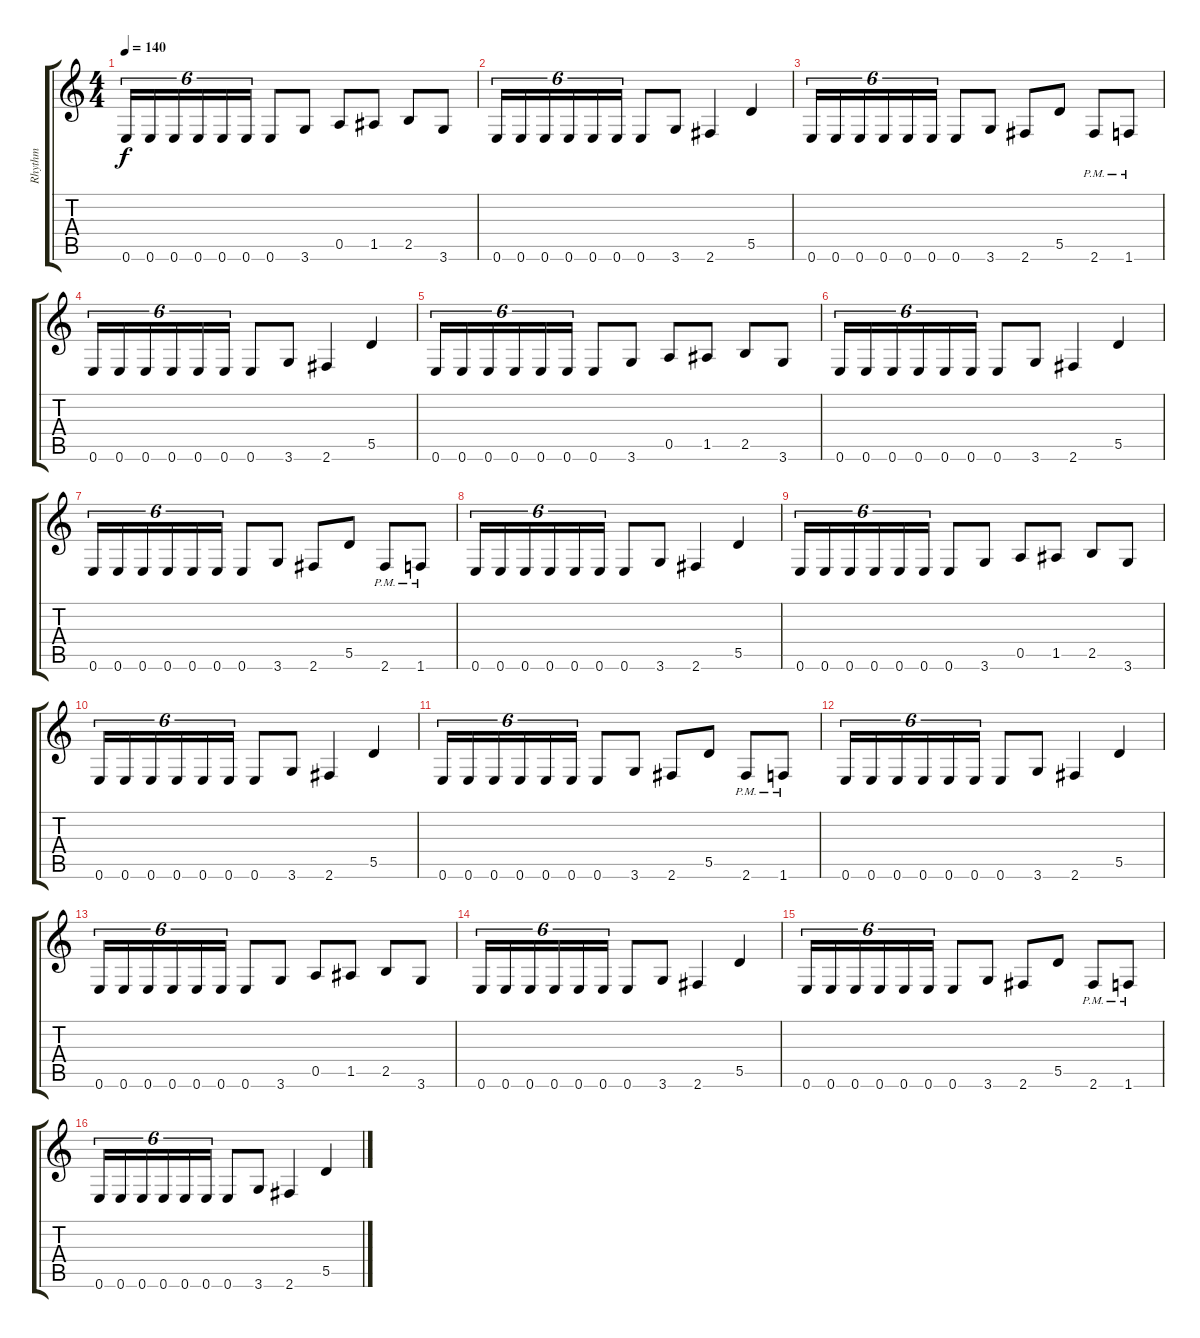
\track ("Rhythm" "Rhythm") {instrument distortionguitar}
\staff {score tabs}
\tuning (E4 B3 G3 D3 A2 E2) {hide}
\ts (4 4)
\tempo 140
\clef g2
\ks c
0.6.16{tu (6 4) dy f} 0.6.16{tu (6 4)} 0.6.16{tu (6 4)} 0.6.16{tu (6 4)} 0.6.16{tu (6 4)} 0.6.16{tu (6 4)} 0.6.8 3.6.8 0.5.8 1.5.8 2.5.8 3.6.8 |
0.6.16{tu (6 4)} 0.6.16{tu (6 4)} 0.6.16{tu (6 4)} 0.6.16{tu (6 4)} 0.6.16{tu (6 4)} 0.6.16{tu (6 4)} 0.6.8 3.6.8 2.6.4 5.5.4 |
0.6.16{tu (6 4)} 0.6.16{tu (6 4)} 0.6.16{tu (6 4)} 0.6.16{tu (6 4)} 0.6.16{tu (6 4)} 0.6.16{tu (6 4)} 0.6.8 3.6.8 2.6.8 5.5.8 2.6{pm}.8 1.6{pm}.8 |
0.6.16{tu (6 4)} 0.6.16{tu (6 4)} 0.6.16{tu (6 4)} 0.6.16{tu (6 4)} 0.6.16{tu (6 4)} 0.6.16{tu (6 4)} 0.6.8 3.6.8 2.6.4 5.5.4 |
0.6.16{tu (6 4)} 0.6.16{tu (6 4)} 0.6.16{tu (6 4)} 0.6.16{tu (6 4)} 0.6.16{tu (6 4)} 0.6.16{tu (6 4)} 0.6.8 3.6.8 0.5.8 1.5.8 2.5.8 3.6.8 |
0.6.16{tu (6 4)} 0.6.16{tu (6 4)} 0.6.16{tu (6 4)} 0.6.16{tu (6 4)} 0.6.16{tu (6 4)} 0.6.16{tu (6 4)} 0.6.8 3.6.8 2.6.4 5.5.4 |
0.6.16{tu (6 4)} 0.6.16{tu (6 4)} 0.6.16{tu (6 4)} 0.6.16{tu (6 4)} 0.6.16{tu (6 4)} 0.6.16{tu (6 4)} 0.6.8 3.6.8 2.6.8 5.5.8 2.6{pm}.8 1.6{pm}.8 |
0.6.16{tu (6 4)} 0.6.16{tu (6 4)} 0.6.16{tu (6 4)} 0.6.16{tu (6 4)} 0.6.16{tu (6 4)} 0.6.16{tu (6 4)} 0.6.8 3.6.8 2.6.4 5.5.4 |
0.6.16{tu (6 4)} 0.6.16{tu (6 4)} 0.6.16{tu (6 4)} 0.6.16{tu (6 4)} 0.6.16{tu (6 4)} 0.6.16{tu (6 4)} 0.6.8 3.6.8 0.5.8 1.5.8 2.5.8 3.6.8 |
0.6.16{tu (6 4)} 0.6.16{tu (6 4)} 0.6.16{tu (6 4)} 0.6.16{tu (6 4)} 0.6.16{tu (6 4)} 0.6.16{tu (6 4)} 0.6.8 3.6.8 2.6.4 5.5.4 |
0.6.16{tu (6 4)} 0.6.16{tu (6 4)} 0.6.16{tu (6 4)} 0.6.16{tu (6 4)} 0.6.16{tu (6 4)} 0.6.16{tu (6 4)} 0.6.8 3.6.8 2.6.8 5.5.8 2.6{pm}.8 1.6{pm}.8 |
0.6.16{tu (6 4)} 0.6.16{tu (6 4)} 0.6.16{tu (6 4)} 0.6.16{tu (6 4)} 0.6.16{tu (6 4)} 0.6.16{tu (6 4)} 0.6.8 3.6.8 2.6.4 5.5.4 |
0.6.16{tu (6 4)} 0.6.16{tu (6 4)} 0.6.16{tu (6 4)} 0.6.16{tu (6 4)} 0.6.16{tu (6 4)} 0.6.16{tu (6 4)} 0.6.8 3.6.8 0.5.8 1.5.8 2.5.8 3.6.8 |
0.6.16{tu (6 4)} 0.6.16{tu (6 4)} 0.6.16{tu (6 4)} 0.6.16{tu (6 4)} 0.6.16{tu (6 4)} 0.6.16{tu (6 4)} 0.6.8 3.6.8 2.6.4 5.5.4 |
0.6.16{tu (6 4)} 0.6.16{tu (6 4)} 0.6.16{tu (6 4)} 0.6.16{tu (6 4)} 0.6.16{tu (6 4)} 0.6.16{tu (6 4)} 0.6.8 3.6.8 2.6.8 5.5.8 2.6{pm}.8 1.6{pm}.8 |
0.6.16{tu (6 4)} 0.6.16{tu (6 4)} 0.6.16{tu (6 4)} 0.6.16{tu (6 4)} 0.6.16{tu (6 4)} 0.6.16{tu (6 4)} 0.6.8 3.6.8 2.6.4 5.5.4
